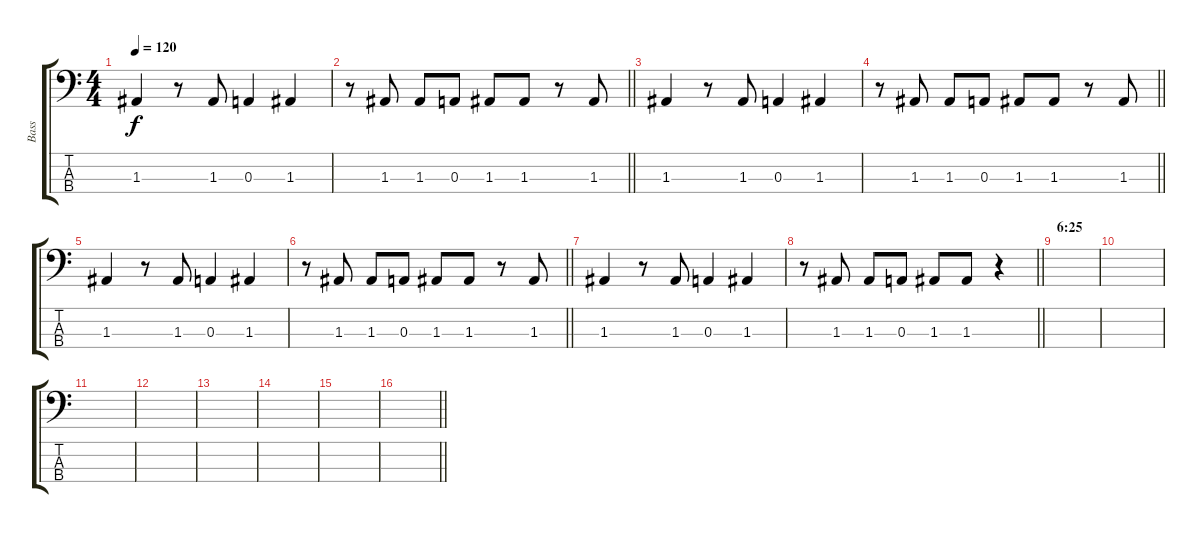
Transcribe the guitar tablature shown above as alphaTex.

\track ("Bass" "Bass") {instrument electricbassfinger}
\staff {score tabs}
\tuning (G2 D2 A1 D1) {hide}
\ts (4 4)
\tempo 120
\clef f4
\ks c
1.3.4{dy f} r.8 1.3.8 0.3.4 1.3.4 |
\barLineRight lightlight
r.8 1.3.8 1.3.8 0.3.8 1.3.8 1.3.8 r.8 1.3.8 |
1.3.4 r.8 1.3.8 0.3.4 1.3.4 |
\barLineRight lightlight
r.8 1.3.8 1.3.8 0.3.8 1.3.8 1.3.8 r.8 1.3.8 |
1.3.4 r.8 1.3.8 0.3.4 1.3.4 |
\barLineRight lightlight
r.8 1.3.8 1.3.8 0.3.8 1.3.8 1.3.8 r.8 1.3.8 |
1.3.4 r.8 1.3.8 0.3.4 1.3.4 |
\barLineRight lightlight
r.8 1.3.8 1.3.8 0.3.8 1.3.8 1.3.8 r.4 |
\section ("" "6:25")
|
|
|
|
|
|
|
\barLineRight lightlight
